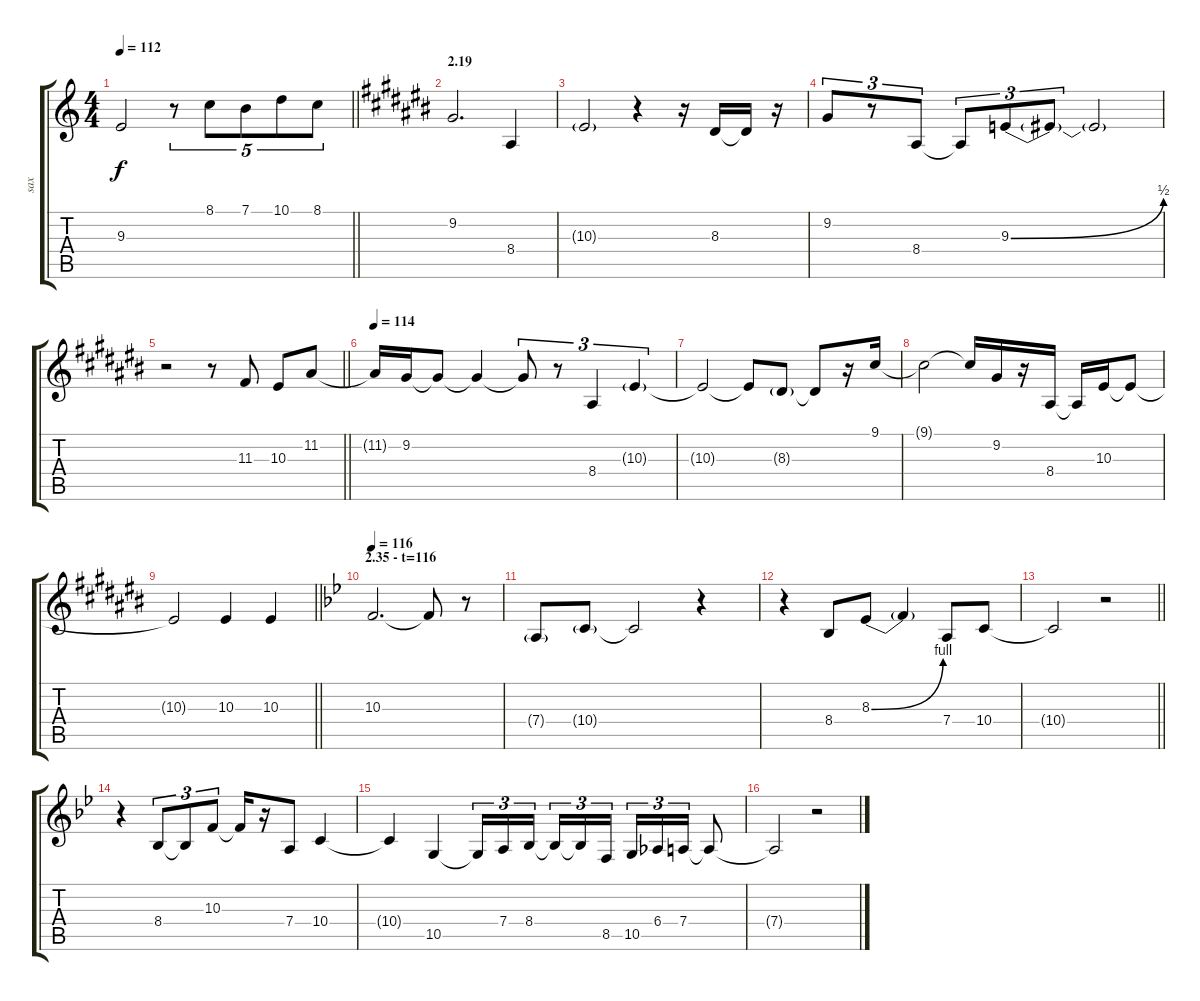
\track ("sax" "sax") {instrument tenorsax}
\staff {score tabs}
\tuning (E4 B3 G3 D3 A2 E2) {hide}
\ts (4 4)
\tempo 112
\clef g2
\barLineRight lightlight
\ks c
9.3{t}.2{dy f} r.8{tu (5 4)} 8.1.8{tu (5 4)} 7.1.8{tu (5 4)} 10.1.8{tu (5 4)} 8.1.8{tu (5 4)} |
\section ("" "2.19")
\ks c#
9.2.2{d} 8.4.4 |
10.3{g}.2 r.4 r.16 8.3.16 8.3{t}.16 r.16 |
9.2.8{tu (3 2)} r.8{tu (3 2)} 8.4.8{tu (3 2)} 8.4{t}.8{tu (3 2)} 9.3{be (bend 0 0 60 2)}.8{tu (3 2)} 9.3{t}.8{tu (3 2)} 9.3{t}.2 |
\barLineRight lightlight
r.2 r.8 11.3.8 10.3.8 11.2.8 |
\tempo 114
11.2{t}.16 9.2.16 9.2{t}.8 9.2{t}.4 9.2{t}.8{tu (3 2)} r.8{tu (3 2)} 8.4.4{tu (3 2)} 10.3{g}.4{tu (3 2)} |
10.3{t}.2 10.3{t}.8 8.3{g}.8 8.3{t}.8 r.16 9.1.16 |
9.1{t}.2 9.1{t}.16 9.2.16 r.16 8.4.16 8.4{t}.16 10.3.16 10.3{t}.8 |
\barLineRight lightlight
10.3{t}.2 10.3.4 10.3.4 |
\section ("" "2.35 - t=116")
\tempo 116
\ks bb
10.3.2{d} 10.3{t}.8 r.8 |
7.4{g}.8 10.4{g}.8 10.4{t}.2 r.4 |
r.4 8.4.8 8.3{be (bend 0 0 60 4)}.8 8.3{t}.4 7.4.8 10.4.8 |
\barLineRight lightlight
10.4{t}.2 r.2 |
r.4 8.4.8{tu (3 2)} 8.4{t}.8{tu (3 2)} 10.3.8{tu (3 2)} 10.3{t}.16 r.16 7.4.8 10.4.4 |
10.4{t}.4 10.5.4 10.5{t}.16{tu (3 2)} 7.4.16{tu (3 2)} 8.4.16{tu (3 2) beam splitsecondary} 8.4{t}.16{tu (3 2)} 8.4{t}.16{tu (3 2)} 8.5.16{tu (3 2)} 10.5.16{tu (3 2)} 6.4.16{tu (3 2)} 7.4.16{tu (3 2)} 7.4{t}.8 |
7.4{t}.2 r.2
